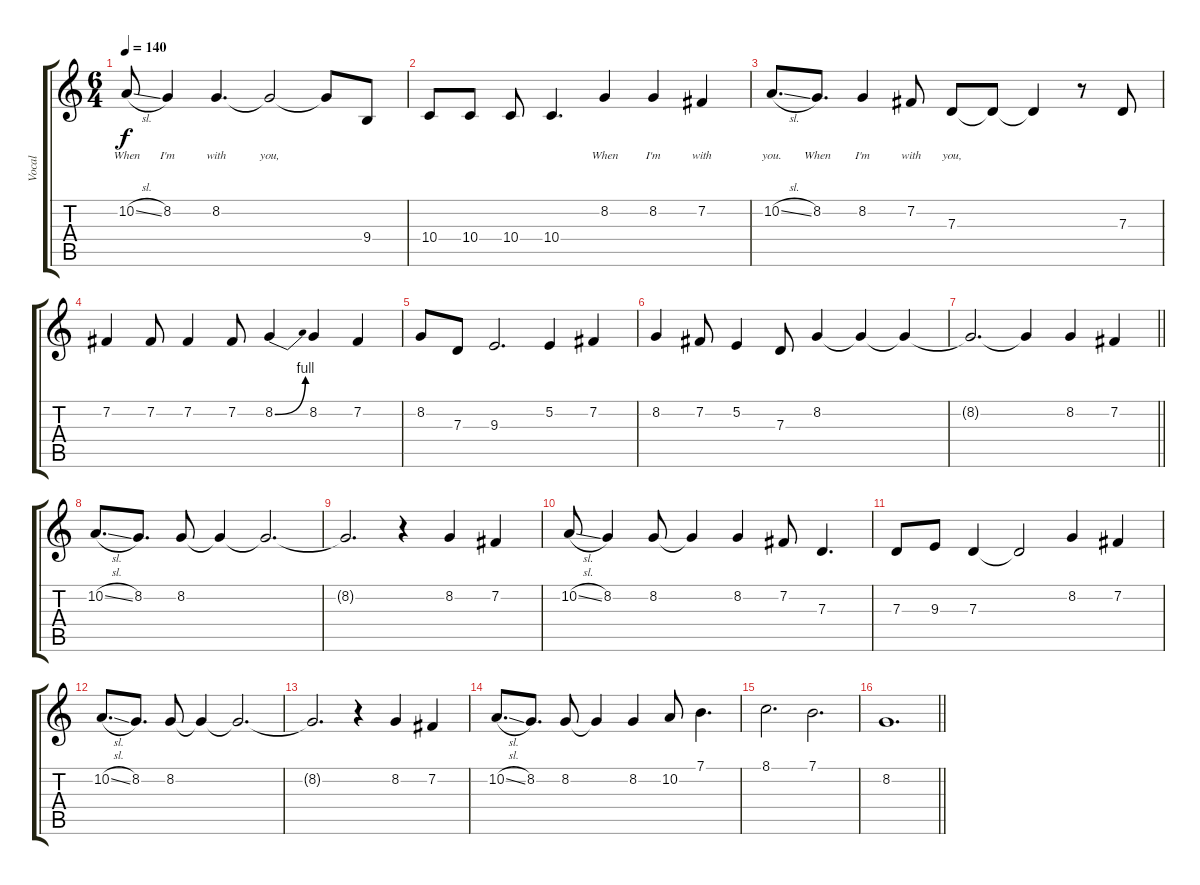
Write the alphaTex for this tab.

\track ("Vocal" "Vocal") {instrument clarinet}
\staff {score tabs}
\tuning (E4 B3 G3 D3 A2 E2) {hide}
\ts (6 4)
\tempo 140
\clef g2
\ks c
10.2{sl}.8{lyrics (0 "When") lyrics (1 "") lyrics (2 "") lyrics (3 "") lyrics (4 "") dy f} 8.2.4{lyrics (0 "I'm") lyrics (1 "") lyrics (2 "") lyrics (3 "") lyrics (4 "")} 8.2.4{d lyrics (0 "with") lyrics (1 "") lyrics (2 "") lyrics (3 "") lyrics (4 "")} 8.2{t}.2{lyrics (0 "you,") lyrics (1 "") lyrics (2 "") lyrics (3 "") lyrics (4 "")} 8.2{t}.8{lyrics (0 "") lyrics (1 "") lyrics (2 "") lyrics (3 "") lyrics (4 "")} 9.4.8{lyrics (0 "") lyrics (1 "") lyrics (2 "") lyrics (3 "") lyrics (4 "")} |
10.4.8{lyrics (0 "") lyrics (1 "") lyrics (2 "") lyrics (3 "") lyrics (4 "")} 10.4.8{lyrics (0 "") lyrics (1 "") lyrics (2 "") lyrics (3 "") lyrics (4 "")} 10.4.8{lyrics (0 "") lyrics (1 "") lyrics (2 "") lyrics (3 "") lyrics (4 "")} 10.4.4{d lyrics (0 "") lyrics (1 "") lyrics (2 "") lyrics (3 "") lyrics (4 "")} 8.2.4{lyrics (0 "When") lyrics (1 "") lyrics (2 "") lyrics (3 "") lyrics (4 "")} 8.2.4{lyrics (0 "I'm") lyrics (1 "") lyrics (2 "") lyrics (3 "") lyrics (4 "")} 7.2.4{lyrics (0 "with") lyrics (1 "") lyrics (2 "") lyrics (3 "") lyrics (4 "")} |
10.2{sl}.8{d lyrics (0 "you.") lyrics (1 "") lyrics (2 "") lyrics (3 "") lyrics (4 "")} 8.2.8{d lyrics (0 "When") lyrics (1 "") lyrics (2 "") lyrics (3 "") lyrics (4 "")} 8.2.4{lyrics (0 "I'm") lyrics (1 "") lyrics (2 "") lyrics (3 "") lyrics (4 "")} 7.2.8{lyrics (0 "with") lyrics (1 "") lyrics (2 "") lyrics (3 "") lyrics (4 "")} 7.3.8{lyrics (0 "you,") lyrics (1 "") lyrics (2 "") lyrics (3 "") lyrics (4 "")} 7.3{t}.8 7.3{t}.4 r.8 7.3.8 |
7.2.4 7.2.8 7.2.4 7.2.8 8.2{be (bend 0 0 60 4)}.4 8.2.4 7.2.4 |
8.2.8 7.3.8 9.3.2{d} 5.2.4 7.2.4 |
8.2.4 7.2.8 5.2.4 7.3.8 8.2.4 8.2{t}.4 8.2{t}.4 |
\barLineRight lightlight
8.2{t}.2{d} 8.2{t}.4 8.2.4 7.2.4 |
10.2{sl}.8{d} 8.2.8{d} 8.2.8 8.2{t}.4 8.2{t}.2{d} |
8.2{t}.2{d} r.4 8.2.4 7.2.4 |
10.2{sl}.8 8.2.4 8.2.8 8.2{t}.4 8.2.4 7.2.8 7.3.4{d} |
7.3.8 9.3.8 7.3.4 7.3{t}.2 8.2.4 7.2.4 |
10.2{sl}.8{d} 8.2.8{d} 8.2.8 8.2{t}.4 8.2{t}.2{d} |
8.2{t}.2{d} r.4 8.2.4 7.2.4 |
10.2{sl}.8{d} 8.2.8{d} 8.2.8 8.2{t}.4 8.2.4 10.2.8 7.1.4{d} |
8.1.2{d} 7.1.2{d} |
\barLineRight lightlight
8.2.1{d}
